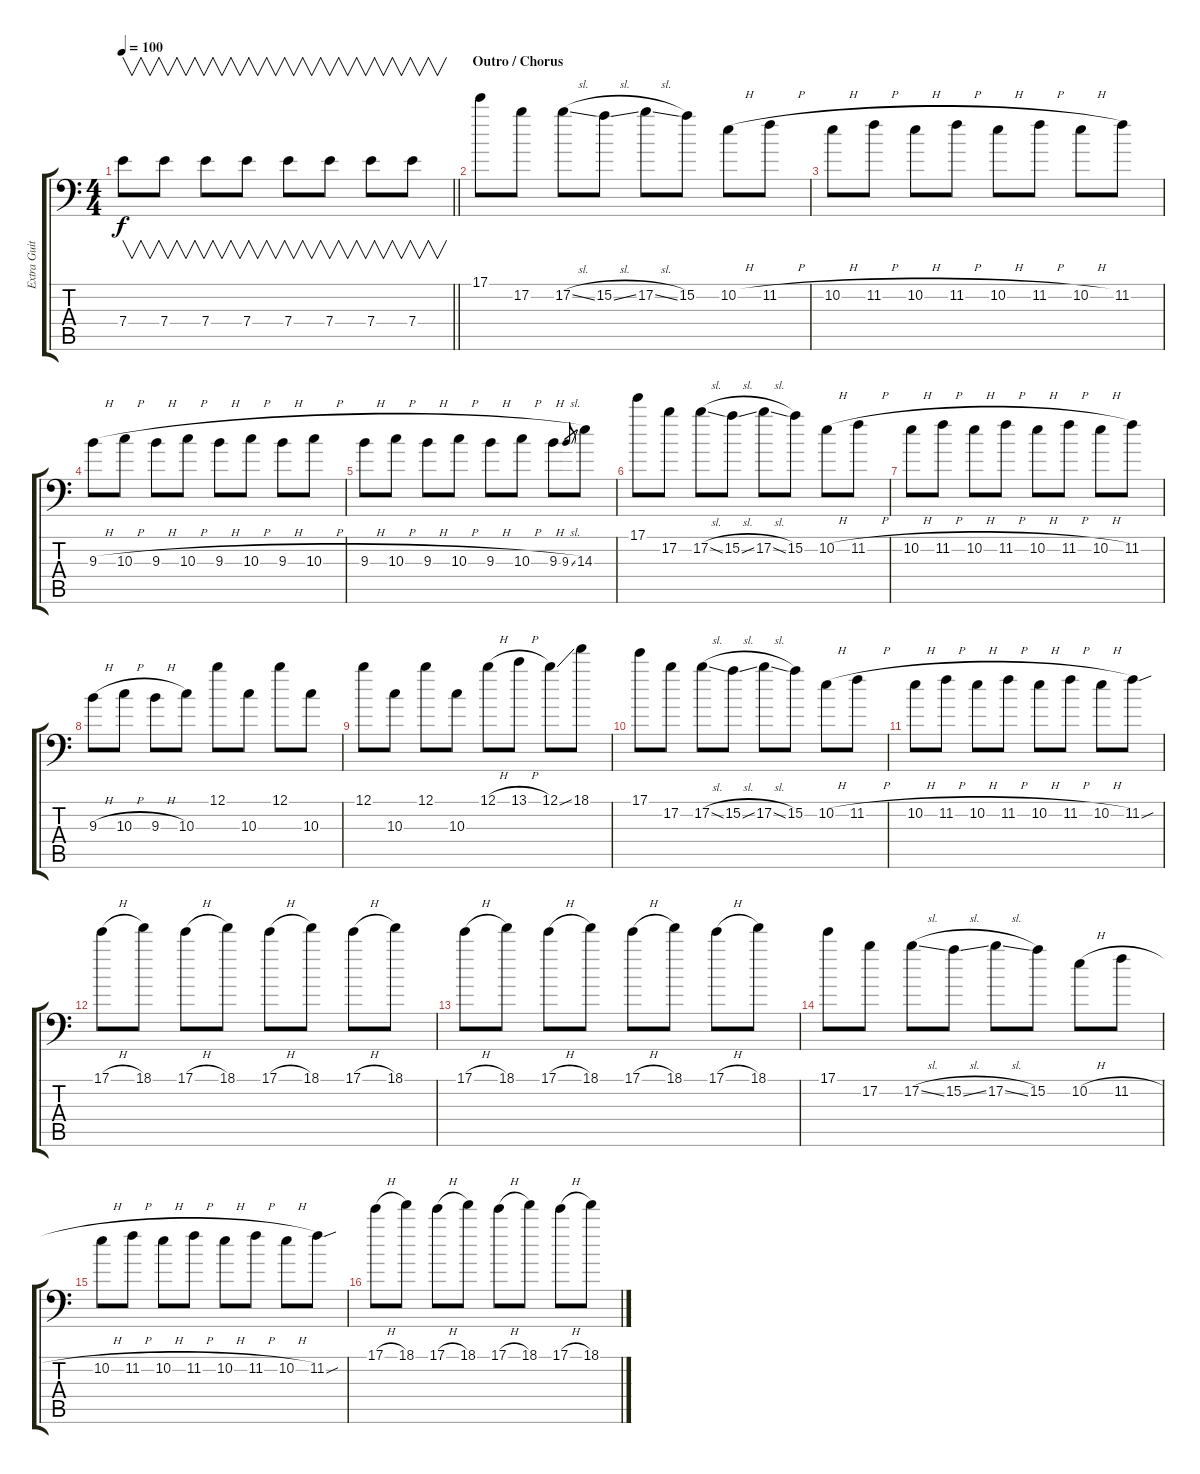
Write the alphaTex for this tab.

\track ("Extra Guitar" "Extra Guit") {instrument distortionguitar}
\staff {score tabs}
\tuning (B3 Gb3 D3 A2 E2 A1) {hide}
\ts (4 4)
\tempo 100
\clef f4
\barLineRight lightlight
\ks c
7.4.8{v dy f} 7.4.8{v} 7.4.8{v} 7.4.8{v} 7.4.8{v} 7.4.8{v} 7.4.8{v} 7.4.8{v} |
\section ("" "Outro / Chorus")
17.1.8 17.2.8 17.2{sl}.8 15.2{sl}.8 17.2{sl}.8 15.2.8 10.2{h}.8 11.2{h}.8 |
10.2{h}.8 11.2{h}.8 10.2{h}.8 11.2{h}.8 10.2{h}.8 11.2{h}.8 10.2{h}.8 11.2.8 |
9.3{h}.8 10.3{h}.8 9.3{h}.8 10.3{h}.8 9.3{h}.8 10.3{h}.8 9.3{h}.8 10.3{h}.8 |
9.3{h}.8 10.3{h}.8 9.3{h}.8 10.3{h}.8 9.3{h}.8 10.3{h}.8 9.3{h}.8 9.3{sl}.8{gr} 14.3.8 |
17.1.8 17.2.8 17.2{sl}.8 15.2{sl}.8 17.2{sl}.8 15.2.8 10.2{h}.8 11.2{h}.8 |
10.2{h}.8 11.2{h}.8 10.2{h}.8 11.2{h}.8 10.2{h}.8 11.2{h}.8 10.2{h}.8 11.2.8 |
9.3{h}.8 10.3{h}.8 9.3{h}.8 10.3.8 12.1.8 10.3.8 12.1.8 10.3.8 |
12.1.8 10.3.8 12.1.8 10.3.8 12.1{h}.8 13.1{h}.8 12.1{ss}.8 18.1.8 |
17.1.8 17.2.8 17.2{sl}.8 15.2{sl}.8 17.2{sl}.8 15.2.8 10.2{h}.8 11.2{h}.8 |
10.2{h}.8 11.2{h}.8 10.2{h}.8 11.2{h}.8 10.2{h}.8 11.2{h}.8 10.2{h}.8 11.2{sou}.8 |
17.1{h}.8 18.1.8 17.1{h}.8 18.1.8 17.1{h}.8 18.1.8 17.1{h}.8 18.1.8 |
17.1{h}.8 18.1.8 17.1{h}.8 18.1.8 17.1{h}.8 18.1.8 17.1{h}.8 18.1.8 |
17.1.8 17.2.8 17.2{sl}.8 15.2{sl}.8 17.2{sl}.8 15.2.8 10.2{h}.8 11.2{h}.8 |
10.2{h}.8 11.2{h}.8 10.2{h}.8 11.2{h}.8 10.2{h}.8 11.2{h}.8 10.2{h}.8 11.2{sou}.8 |
17.1{h}.8 18.1.8 17.1{h}.8 18.1.8 17.1{h}.8 18.1.8 17.1{h}.8 18.1.8
